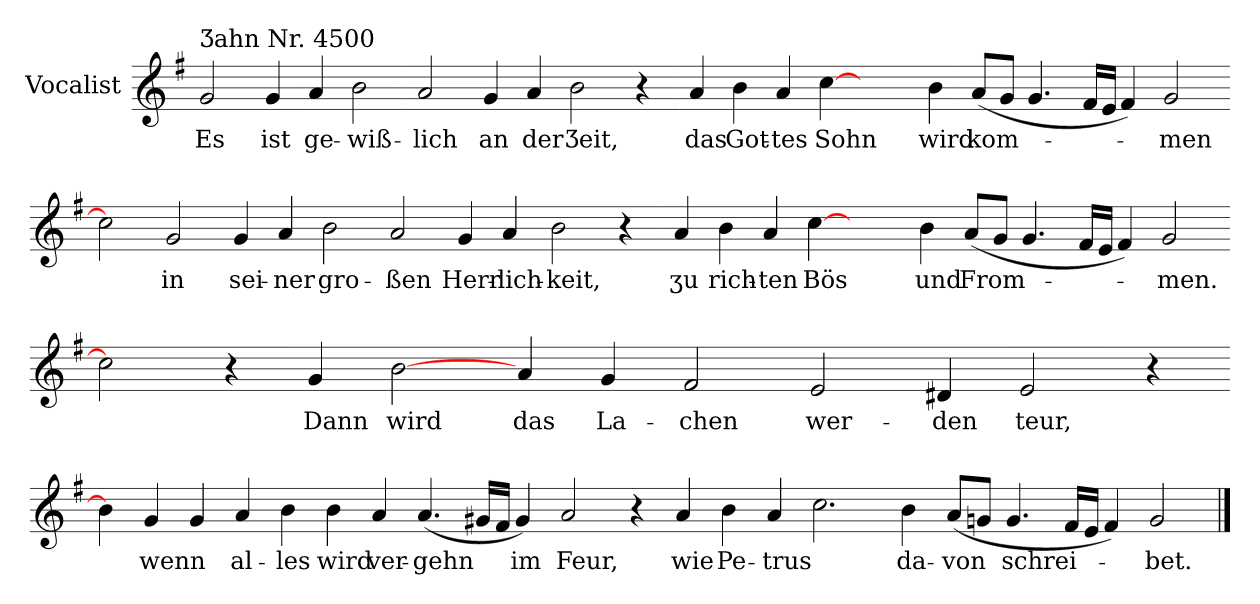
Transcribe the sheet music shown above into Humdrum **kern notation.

**kern	**text
*part1	*part1
*staff1	*staff1
*I"Vocalist	*
*k[f#]	*
*G:	*
=	=
!LO:TX:a:t=Ʒahn Nr. 4500	!
2g	Es
4g	ist
4a	ge-
2b	-wiß-
2a	-lich
4g	an
4a	der
2b	Ʒeit,
4r	.
=1-	=1-
4a	das
4b	Got-
4a	-tes
[4cc	Sohn
2ryy	.
4b	wird
(8aL	kom-
8gJ	.
4.g	.
16f#LL	.
16eJJ	.
4f#)	.
2g	-men
=-	=-
2cc]	.
2g	in
4g	sei-
4a	-ner
2b	gro-
2a	-ßen
4g	Herr-
4a	-lich-
2b	-keit,
4r	.
=-	=-
4a	ʒu
4b	rich-
4a	-ten
[4cc	Bös
2ryy	.
4b	und
(8aL	From-
8gJ	.
4.g	.
16f#LL	.
16eJJ	.
4f#)	.
2g	-men.
=-	=-
2cc]	.
4r	.
4g	Dann
[2b	wird
4a	das
4g	La-
2f#	-chen
2e	wer-
4d#X	-den
2e	teur,
4r	.
=-	=-
4b]	.
4g	wenn
4g	.
4a	al-
4b	-les
4b	wird
4a	ver-
(4.a	-gehn
16g#XLL	.
16f#JJ	.
4g#)	im
2a	Feur,
4r	.
4a	wie
4b	Pe-
4a	-trus
2.cc	.
4b	da-
(8aL	-von
8gnJ	.
4.g	schrei-
16f#LL	.
16eJJ	.
4f#)	.
2g	-bet.
==	==
*-	*-
